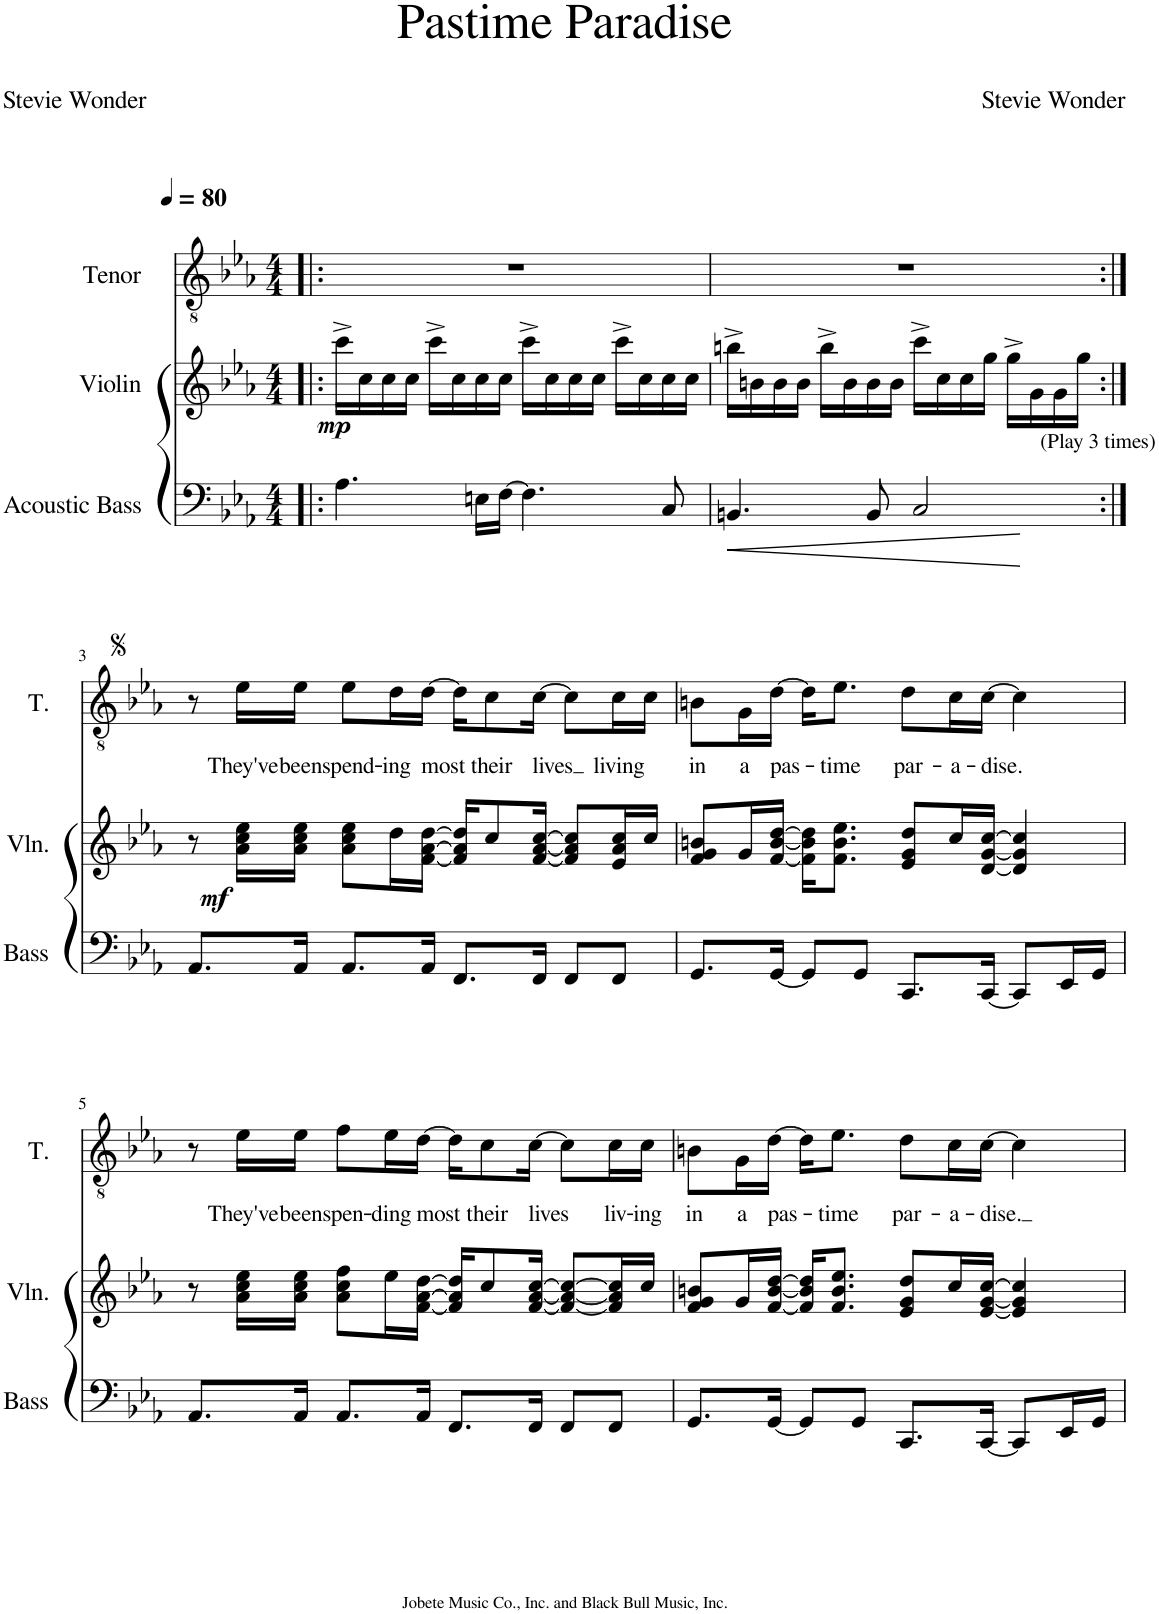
**kern	**dynam	**kern	**dynam	**kern	**text
*part3	*part3	*part2	*part2	*part1	*part1
*staff3	*staff3	*staff2	*staff2	*staff1	*staff1
*I"Acoustic Bass	*	*I"Violin	*	*I"Tenor	*
*I'Bass	*	*I'Vln.	*	*I'T.	*
*clefF4	*	*clefG2	*	*clefGv2	*
*Trd7c12	*	*	*	*	*
*k[b-e-a-]	*	*k[b-e-a-]	*	*k[b-e-a-]	*
*M4/4	*	*M4/4	*	*M4/4	*
*MM80	*	*MM80	*	*MM80	*
=1!|:	=1!|:	=1!|:	=1!|:	=1!|:	=1!|:
!	!	!	!LO:DY:b	!	!
4.A-\	.	16ccc^\LL	mp	1r	.
.	.	16cc\	.	.	.
.	.	16cc\	.	.	.
.	.	16cc\JJ	.	.	.
.	.	16ccc^\LL	.	.	.
.	.	16cc\	.	.	.
16En\LL	.	16cc\	.	.	.
[16F\JJ	.	16cc\JJ	.	.	.
4.F\]	.	16ccc^\LL	.	.	.
.	.	16cc\	.	.	.
.	.	16cc\	.	.	.
.	.	16cc\JJ	.	.	.
.	.	16ccc^\LL	.	.	.
.	.	16cc\	.	.	.
8C/	.	16cc\	.	.	.
.	.	16cc\JJ	.	.	.
=2	=2	=2	=2	=2	=2
!	!LO:HP:b	!	!	!	!
4.BBn/	<	16bbn^\LL	.	1r	.
.	.	16bn\	.	.	.
.	.	16b\	.	.	.
.	.	16b\JJ	.	.	.
.	.	16bb^\LL	.	.	.
.	.	16b\	.	.	.
8BB/	.	16b\	.	.	.
.	.	16b\JJ	.	.	.
!LO:TX:a:t=(Play 3 times)	!	!	!	!	!
2C/	.	16ccc^\LL	.	.	.
.	.	16cc\	.	.	.
.	.	16cc\	.	.	.
.	.	16gg\JJ	.	.	.
.	.	16gg^\LL	.	.	.
.	.	16g\	.	.	.
.	.	16g\	.	.	.
.	.	16gg\JJ	.	.	.
.	[	.	.	.	.
!!LO:LB:g=z
=3:|!	=3:|!	=3:|!	=3:|!	=3:|!	=3:|!
8.AA-/L	.	8r	.	8r	.
!	!	!	!LO:DY:b	!	!LO:LY:b
.	.	16a-\ 16cc\ 16ee-\LL	mf	16e-\LL	They've
!	!	!	!	!	!LO:LY:b
16AA-/Jk	.	16a-\ 16cc\ 16ee-\JJ	.	16e-\JJ	been
!	!	!	!	!	!LO:LY:b
8.AA-/L	.	8a-\ 8cc\ 8ee-\L	.	8e-\L	spend-
!	!	!	!	!	!LO:LY:b
.	.	16dd\L	.	16d\L	-ing
!	!	!	!	!	!LO:LY:b
16AA-/Jk	.	[16f\ [16a-\ [16dd\JJ	.	[16d\JJ	most
8.FF/L	.	16f/] 16a-/] 16dd/]KL	.	16d\KL]	.
!	!	!	!	!	!LO:LY:b
.	.	8cc/	.	8c\	their
!	!	!	!	!	!LO:LY:b
16FF/Jk	.	[16f/ [16a-/ [16cc/Jk	.	[16c\Jk	lives
8FF/L	.	8f/] 8a-/] 8cc/]L	.	8c\L]	.
!	!	!	!	!	!LO:LY:b
8FF/J	.	16e-/ 16a-/ 16cc/L	.	16c\L	living
.	.	16cc/JJ	.	16c\JJ	.
=4	=4	=4	=4	=4	=4
!	!	!	!	!	!LO:LY:b
8.GG/L	.	8f/ 8g/ 8bn/L	.	8Bn\L	in
!	!	!	!	!	!LO:LY:b
.	.	16g/L	.	16G\L	a
!	!	!	!	!	!LO:LY:b
[16GG/Jk	.	[16f/ [16b/ [16dd/JJ	.	[16d\JJ	pas-
8GG/L]	.	16f\] 16b\] 16dd\]KL	.	16d\KL]	.
!	!	!	!	!	!LO:LY:b
.	.	8.f\ 8.b\ 8.ee-\J	.	8.e-\J	-time
8GG/J	.	.	.	.	.
!	!	!	!	!	!LO:LY:b
8.CC/L	.	8e-/ 8g/ 8dd/L	.	8d\L	par-
!	!	!	!	!	!LO:LY:b
.	.	16cc/L	.	16c\L	-a-
!	!	!	!	!	!LO:LY:b
[16CC/Jk	.	[16d/ [16g/ [16cc/JJ	.	[16c\JJ	-dise.
8CC/L]	.	4d/] 4g/] 4cc/]	.	4c\]	.
16EE-/L	.	.	.	.	.
16GG/JJ	.	.	.	.	.
!!LO:LB:g=z
=5	=5	=5	=5	=5	=5
8.AA-/L	.	8r	.	8r	.
!	!	!	!	!	!LO:LY:b
.	.	16a-\ 16cc\ 16ee-\LL	.	16e-\LL	They've
!	!	!	!	!	!LO:LY:b
16AA-/Jk	.	16a-\ 16cc\ 16ee-\JJ	.	16e-\JJ	been
!	!	!	!	!	!LO:LY:b
8.AA-/L	.	8a-\ 8cc\ 8ff\L	.	8f\L	spen-
!	!	!	!	!	!LO:LY:b
.	.	16ee-\L	.	16e-\L	-ding
!	!	!	!	!	!LO:LY:b
16AA-/Jk	.	[16f\ [16a-\ [16dd\JJ	.	[16d\JJ	most
8.FF/L	.	16f/] 16a-/] 16dd/]KL	.	16d\KL]	.
!	!	!	!	!	!LO:LY:b
.	.	8cc/	.	8c\	their
!	!	!	!	!	!LO:LY:b
16FF/Jk	.	[16f/ [16a-/ [16cc/Jk	.	[16c\Jk	lives
8FF/L	.	8f/_ 8a-/_ 8cc/_L	.	8c\L]	.
!	!	!	!	!	!LO:LY:b
8FF/J	.	16f/] 16a-/] 16cc/]L	.	16c\L	liv-
!	!	!	!	!	!LO:LY:b
.	.	16cc/JJ	.	16c\JJ	-ing
=6	=6	=6	=6	=6	=6
!	!	!	!	!	!LO:LY:b
8.GG/L	.	8f/ 8g/ 8bn/L	.	8Bn\L	in
!	!	!	!	!	!LO:LY:b
.	.	16g/L	.	16G\L	a
!	!	!	!	!	!LO:LY:b
[16GG/Jk	.	[16f/ [16b/ [16dd/JJ	.	[16d\JJ	pas-
8GG/L]	.	16f/] 16b/] 16dd/]KL	.	16d\KL]	.
!	!	!	!	!	!LO:LY:b
.	.	8.f/ 8.b/ 8.ee-/J	.	8.e-\J	-time
8GG/J	.	.	.	.	.
!	!	!	!	!	!LO:LY:b
8.CC/L	.	8e-/ 8g/ 8dd/L	.	8d\L	par-
!	!	!	!	!	!LO:LY:b
.	.	16cc/L	.	16c\L	-a-
!	!	!	!	!	!LO:LY:b
[16CC/Jk	.	[16e-/ [16g/ [16cc/JJ	.	[16c\JJ	-dise.
8CC/L]	.	4e-/] 4g/] 4cc/]	.	4c\]	.
16EE-/L	.	.	.	.	.
16GG/JJ	.	.	.	.	.
=	=	=	=	=	=
*-	*-	*-	*-	*-	*-
